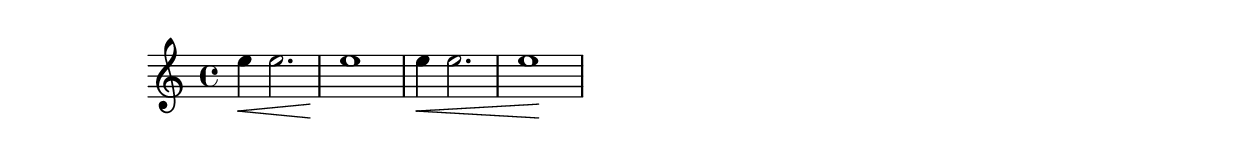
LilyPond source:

%% Do not edit this file; it is automatically
%% generated from LSR http://lsr.dsi.unimi.it
%% This file is in the public domain.
\version "2.13.10"

\header {
  lsrtags = "expressive-marks, tweaks-and-overrides"

%% Translation of GIT committish: b2d4318d6c53df8469dfa4da09b27c15a374d0ca
  texidoces = "
Si la nota que da fin a un regulador cae sobre la primera parte de
un compás, el regulador se detiene en la línea divisoria
inmediatamente precedente.  Se puede controlar este comportamiento
sobreescribiendo la propiedad @code{'to-barline}.

"
  doctitlees = "Establecer el comportamiento de los reguladores en las barras de compás"

%% Translation of GIT committish: d96023d8792c8af202c7cb8508010c0d3648899d
texidocde = "
Wenn die Note, an welcher eine Crescendo-Klammer endet, die erste Note
eines Taktes ist, wird die Klammer an der vorhergehenden Tatklinie
beendet.  Dieses Verhalten kann auch mit der Eigenschaft
@code{'to-barline} geändert werden:
"
  doctitlede = "Das Verhalten von Crescendo-Klammern an Taktlinien beeinflussen"
%% Translation of GIT committish: ae814f45737bd1bdaf65b413a4c37f70b84313b7
  texidocfr = "
En principe, un soufflet -- (de)crescendo imprimé sous forme graphique --
commence au bord gauche de la note de départ, et se termine au
bord droit de la note d'arrivée.  Cependant, si la note d'arrivée
est sur un premier temps, le soufflet s'arrêtera au niveau de la
barre de mesure qui la précède.  Ce comportement peut être annulé
en assignant @emph{faux} (@code{#f}) à la propriété @code{'to-barline} :

"
  doctitlefr = "Soufflets et barres de mesure"


  texidoc = "
If the note which ends a hairpin falls on a downbeat, the hairpin stops
at the bar line immediately preceding.  This behavior can be controlled
by overriding the @code{'to-barline} property.

"
  doctitle = "Setting hairpin behavior at bar lines"
} % begin verbatim

\relative c'' {
  e4\< e2.
  e1\!
  \override Hairpin #'to-barline = ##f
  e4\< e2.
  e1\!
}
